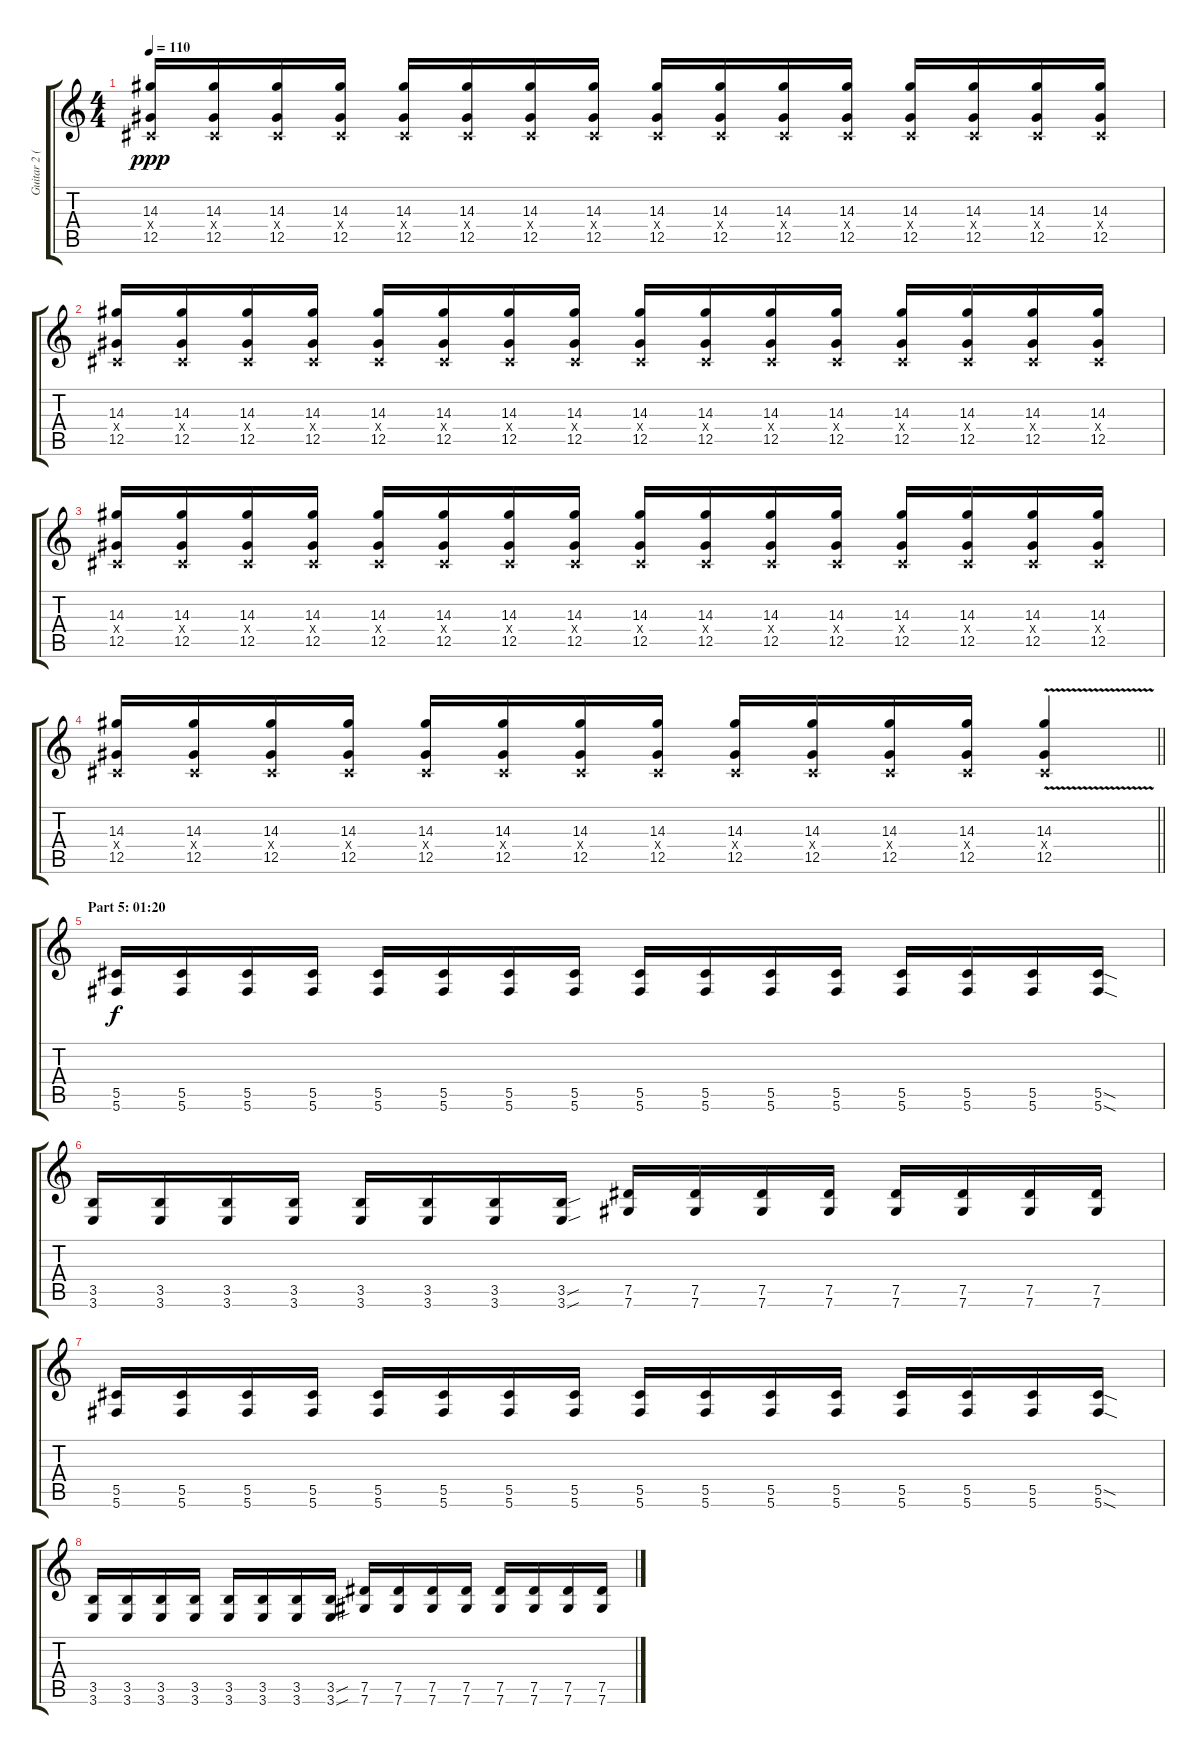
\track ("Guitar 2 (Distortion)" "Guitar 2 (") {instrument distortionguitar}
\staff {score tabs}
\tuning (Eb4 Bb3 Gb3 Db3 Ab2 Db2) {hide}
\ts (4 4)
\tempo 110
\clef g2
\ks c
(14.3 0.4{x} 12.5).16{dy ppp} (14.3 0.4{x} 12.5).16 (14.3 0.4{x} 12.5).16 (14.3 0.4{x} 12.5).16 (14.3 0.4{x} 12.5).16 (14.3 0.4{x} 12.5).16 (14.3 0.4{x} 12.5).16 (14.3 0.4{x} 12.5).16 (14.3 0.4{x} 12.5).16 (14.3 0.4{x} 12.5).16 (14.3 0.4{x} 12.5).16 (14.3 0.4{x} 12.5).16 (14.3 0.4{x} 12.5).16 (14.3 0.4{x} 12.5).16 (14.3 0.4{x} 12.5).16 (14.3 0.4{x} 12.5).16 |
(14.3 0.4{x} 12.5).16 (14.3 0.4{x} 12.5).16 (14.3 0.4{x} 12.5).16 (14.3 0.4{x} 12.5).16 (14.3 0.4{x} 12.5).16 (14.3 0.4{x} 12.5).16 (14.3 0.4{x} 12.5).16 (14.3 0.4{x} 12.5).16 (14.3 0.4{x} 12.5).16 (14.3 0.4{x} 12.5).16 (14.3 0.4{x} 12.5).16 (14.3 0.4{x} 12.5).16 (14.3 0.4{x} 12.5).16 (14.3 0.4{x} 12.5).16 (14.3 0.4{x} 12.5).16 (14.3 0.4{x} 12.5).16 |
(14.3 0.4{x} 12.5).16 (14.3 0.4{x} 12.5).16 (14.3 0.4{x} 12.5).16 (14.3 0.4{x} 12.5).16 (14.3 0.4{x} 12.5).16 (14.3 0.4{x} 12.5).16 (14.3 0.4{x} 12.5).16 (14.3 0.4{x} 12.5).16 (14.3 0.4{x} 12.5).16 (14.3 0.4{x} 12.5).16 (14.3 0.4{x} 12.5).16 (14.3 0.4{x} 12.5).16 (14.3 0.4{x} 12.5).16 (14.3 0.4{x} 12.5).16 (14.3 0.4{x} 12.5).16 (14.3 0.4{x} 12.5).16 |
\barLineRight lightlight
(14.3 0.4{x} 12.5).16 (14.3 0.4{x} 12.5).16 (14.3 0.4{x} 12.5).16 (14.3 0.4{x} 12.5).16 (14.3 0.4{x} 12.5).16 (14.3 0.4{x} 12.5).16 (14.3 0.4{x} 12.5).16 (14.3 0.4{x} 12.5).16 (14.3 0.4{x} 12.5).16 (14.3 0.4{x} 12.5).16 (14.3 0.4{x} 12.5).16 (14.3 0.4{x} 12.5).16 (14.3{v} 0.4{x} 12.5{v}).4 |
\section ("" "Part 5: 01:20")
(5.5 5.6).16{dy f balance 12} (5.5 5.6).16 (5.5 5.6).16 (5.5 5.6).16 (5.5 5.6).16 (5.5 5.6).16 (5.5 5.6).16 (5.5 5.6).16 (5.5 5.6).16 (5.5 5.6).16 (5.5 5.6).16 (5.5 5.6).16 (5.5 5.6).16 (5.5 5.6).16 (5.5 5.6).16 (5.5{sod} 5.6{sod}).16 |
(3.5 3.6).16 (3.5 3.6).16 (3.5 3.6).16 (3.5 3.6).16 (3.5 3.6).16 (3.5 3.6).16 (3.5 3.6).16 (3.5{sou} 3.6{sou}).16 (7.5 7.6).16 (7.5 7.6).16 (7.5 7.6).16 (7.5 7.6).16 (7.5 7.6).16 (7.5 7.6).16 (7.5 7.6).16 (7.5 7.6).16 |
(5.5 5.6).16 (5.5 5.6).16 (5.5 5.6).16 (5.5 5.6).16 (5.5 5.6).16 (5.5 5.6).16 (5.5 5.6).16 (5.5 5.6).16 (5.5 5.6).16 (5.5 5.6).16 (5.5 5.6).16 (5.5 5.6).16 (5.5 5.6).16 (5.5 5.6).16 (5.5 5.6).16 (5.5{sod} 5.6{sod}).16 |
(3.5 3.6).16 (3.5 3.6).16 (3.5 3.6).16 (3.5 3.6).16 (3.5 3.6).16 (3.5 3.6).16 (3.5 3.6).16 (3.5{sou} 3.6{sou}).16 (7.5 7.6).16 (7.5 7.6).16 (7.5 7.6).16 (7.5 7.6).16 (7.5 7.6).16 (7.5 7.6).16 (7.5 7.6).16 (7.5 7.6).16
